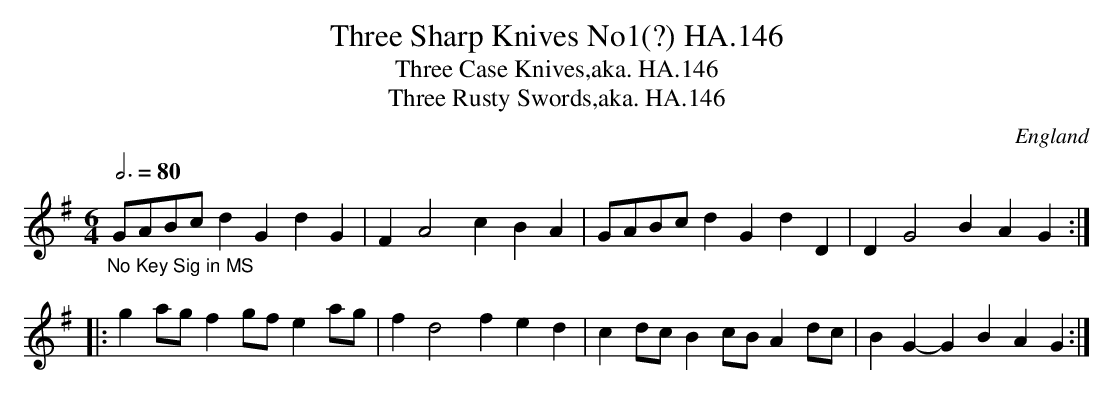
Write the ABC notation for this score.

X:1
T:Three Sharp Knives No1(?) HA.146
T:Three Case Knives,aka. HA.146
T:Three Rusty Swords,aka. HA.146
M:6/4
L:1/8
Q:3/4=80
O:England
K:G major
"_No Key Sig in MS"GABc d2G2d2G2|F2A4c2B2A2|\
GABc d2G2d2D2|D2G4B2A2G2:|!
|:g2 ag f2 gf e2 ag|f2d4f2e2d2|c2 dc B2 cB A2 dc|B2G2-G2B2A2G2:|
